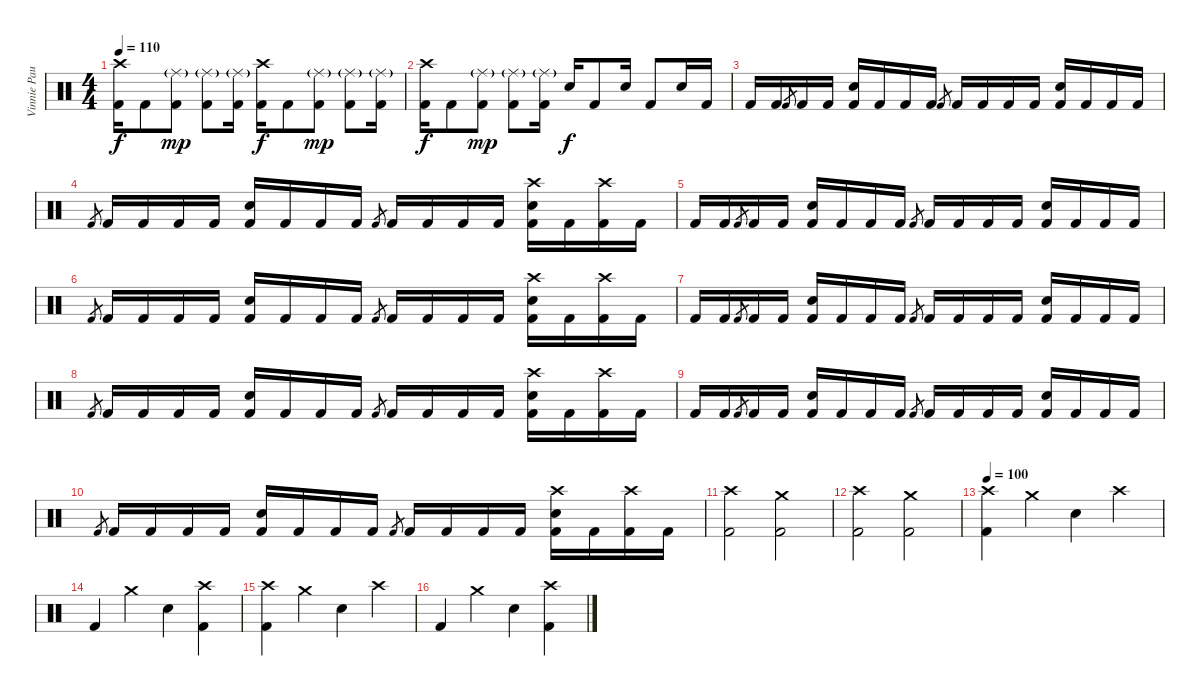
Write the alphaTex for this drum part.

\track ("Vinnie Paul" "Vinnie Pau") {instrument percussion}
\staff {score}
\articulation defaults
\ts (4 4)
\tempo 110
\clef neutral
\ks c
("Crash high (hit)" "Kick (hit) 2").16{dy f} "Kick (hit) 2".8 ("Ride (middle)"{g} "Kick (hit) 2").8{dy mp} ("Ride (middle)"{g} "Kick (hit) 2").8 ("Ride (middle)"{g} "Kick (hit) 2").16 ("Crash high (hit)" "Kick (hit) 2").16{dy f} "Kick (hit) 2".8 ("Ride (middle)"{g} "Kick (hit) 2").8{dy mp} ("Ride (middle)"{g} "Kick (hit) 2").8 ("Ride (middle)"{g} "Kick (hit) 2").16 |
("Crash high (hit)" "Kick (hit) 2").16{dy f} "Kick (hit) 2".8 ("Ride (middle)"{g} "Kick (hit) 2").8{dy mp} ("Ride (middle)"{g} "Kick (hit) 2").8 ("Ride (middle)"{g} "Kick (hit) 2").16 "Electric Snare (hit)".16{dy f} "Kick (hit) 2".8 "Electric Snare (hit)".16 "Kick (hit) 2".8 "Electric Snare (hit)".16 "Kick (hit) 2".16 |
"Kick (hit) 2".16 "Kick (hit) 2".16 "Kick (hit) 2".8{gr} "Kick (hit) 2".16 "Kick (hit) 2".16 ("Electric Snare (hit)" "Kick (hit) 2").16 "Kick (hit) 2".16 "Kick (hit) 2".16 "Kick (hit) 2".16 "Kick (hit) 2".8{gr} "Kick (hit) 2".16 "Kick (hit) 2".16 "Kick (hit) 2".16 "Kick (hit) 2".16 ("Electric Snare (hit)" "Kick (hit) 2").16 "Kick (hit) 2".16 "Kick (hit) 2".16 "Kick (hit) 2".16 |
"Kick (hit) 2".8{gr} "Kick (hit) 2".16 "Kick (hit) 2".16 "Kick (hit) 2".16 "Kick (hit) 2".16 ("Electric Snare (hit)" "Kick (hit) 2").16 "Kick (hit) 2".16 "Kick (hit) 2".16 "Kick (hit) 2".16 "Kick (hit) 2".8{gr} "Kick (hit) 2".16 "Kick (hit) 2".16 "Kick (hit) 2".16 "Kick (hit) 2".16 ("Crash high (hit)" "Electric Snare (hit)" "Kick (hit) 2").16 "Kick (hit) 2".16 ("Crash high (hit)" "Kick (hit) 2").16 "Kick (hit) 2".16 |
"Kick (hit) 2".16 "Kick (hit) 2".16 "Kick (hit) 2".8{gr} "Kick (hit) 2".16 "Kick (hit) 2".16 ("Electric Snare (hit)" "Kick (hit) 2").16 "Kick (hit) 2".16 "Kick (hit) 2".16 "Kick (hit) 2".16 "Kick (hit) 2".8{gr} "Kick (hit) 2".16 "Kick (hit) 2".16 "Kick (hit) 2".16 "Kick (hit) 2".16 ("Electric Snare (hit)" "Kick (hit) 2").16 "Kick (hit) 2".16 "Kick (hit) 2".16 "Kick (hit) 2".16 |
"Kick (hit) 2".8{gr} "Kick (hit) 2".16 "Kick (hit) 2".16 "Kick (hit) 2".16 "Kick (hit) 2".16 ("Electric Snare (hit)" "Kick (hit) 2").16 "Kick (hit) 2".16 "Kick (hit) 2".16 "Kick (hit) 2".16 "Kick (hit) 2".8{gr} "Kick (hit) 2".16 "Kick (hit) 2".16 "Kick (hit) 2".16 "Kick (hit) 2".16 ("Crash high (hit)" "Electric Snare (hit)" "Kick (hit) 2").16 "Kick (hit) 2".16 ("Crash high (hit)" "Kick (hit) 2").16 "Kick (hit) 2".16 |
"Kick (hit) 2".16 "Kick (hit) 2".16 "Kick (hit) 2".8{gr} "Kick (hit) 2".16 "Kick (hit) 2".16 ("Electric Snare (hit)" "Kick (hit) 2").16 "Kick (hit) 2".16 "Kick (hit) 2".16 "Kick (hit) 2".16 "Kick (hit) 2".8{gr} "Kick (hit) 2".16 "Kick (hit) 2".16 "Kick (hit) 2".16 "Kick (hit) 2".16 ("Electric Snare (hit)" "Kick (hit) 2").16 "Kick (hit) 2".16 "Kick (hit) 2".16 "Kick (hit) 2".16 |
"Kick (hit) 2".8{gr} "Kick (hit) 2".16 "Kick (hit) 2".16 "Kick (hit) 2".16 "Kick (hit) 2".16 ("Electric Snare (hit)" "Kick (hit) 2").16 "Kick (hit) 2".16 "Kick (hit) 2".16 "Kick (hit) 2".16 "Kick (hit) 2".8{gr} "Kick (hit) 2".16 "Kick (hit) 2".16 "Kick (hit) 2".16 "Kick (hit) 2".16 ("Crash high (hit)" "Electric Snare (hit)" "Kick (hit) 2").16 "Kick (hit) 2".16 ("Crash high (hit)" "Kick (hit) 2").16 "Kick (hit) 2".16 |
"Kick (hit) 2".16 "Kick (hit) 2".16 "Kick (hit) 2".8{gr} "Kick (hit) 2".16 "Kick (hit) 2".16 ("Electric Snare (hit)" "Kick (hit) 2").16 "Kick (hit) 2".16 "Kick (hit) 2".16 "Kick (hit) 2".16 "Kick (hit) 2".8{gr} "Kick (hit) 2".16 "Kick (hit) 2".16 "Kick (hit) 2".16 "Kick (hit) 2".16 ("Electric Snare (hit)" "Kick (hit) 2").16 "Kick (hit) 2".16 "Kick (hit) 2".16 "Kick (hit) 2".16 |
"Kick (hit) 2".8{gr} "Kick (hit) 2".16 "Kick (hit) 2".16 "Kick (hit) 2".16 "Kick (hit) 2".16 ("Electric Snare (hit)" "Kick (hit) 2").16 "Kick (hit) 2".16 "Kick (hit) 2".16 "Kick (hit) 2".16 "Kick (hit) 2".8{gr} "Kick (hit) 2".16 "Kick (hit) 2".16 "Kick (hit) 2".16 "Kick (hit) 2".16 ("Crash high (hit)" "Electric Snare (hit)" "Kick (hit) 2").16 "Kick (hit) 2".16 ("Crash high (hit)" "Kick (hit) 2").16 "Kick (hit) 2".16 |
("Crash high (hit)" "Kick (hit) 2").2 ("Crash medium (hit)" "Kick (hit) 2").2 |
("Crash high (hit)" "Kick (hit) 2").2 ("Crash medium (hit)" "Kick (hit) 2").2 |
\tempo 100
("Crash high (hit)" "Kick (hit) 2").4 "Crash medium (hit)".4 "Electric Snare (hit)".4 "Crash high (hit)".4 |
"Kick (hit) 2".4 "Crash medium (hit)".4 "Electric Snare (hit)".4 ("Crash high (hit)" "Kick (hit) 2").4 |
("Crash high (hit)" "Kick (hit) 2").4 "Crash medium (hit)".4 "Electric Snare (hit)".4 "Crash high (hit)".4 |
"Kick (hit) 2".4 "Crash medium (hit)".4 "Electric Snare (hit)".4 ("Crash high (hit)" "Kick (hit) 2").4
